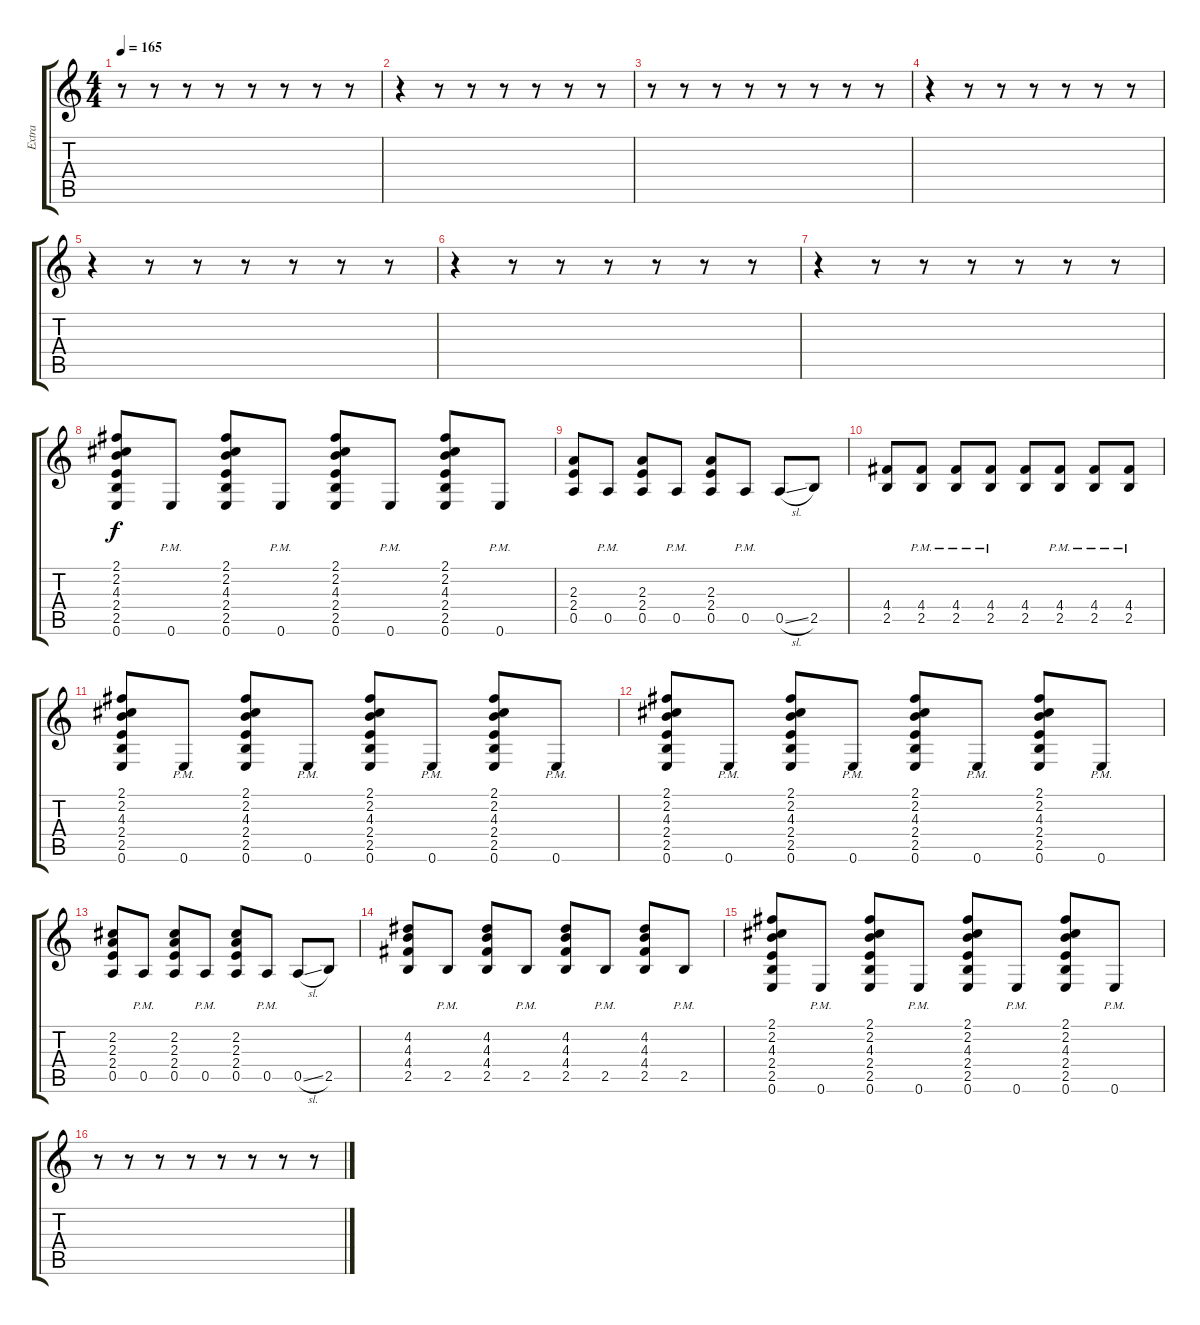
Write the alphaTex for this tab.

\track ("Extra" "Extra") {instrument distortionguitar}
\staff {score tabs}
\tuning (E4 B3 G3 D3 A2 E2) {hide}
\ts (4 4)
\tempo 165
\clef g2
\ks c
r.8{dy f} r.8 r.8 r.8 r.8 r.8 r.8 r.8 |
r.4 r.8 r.8 r.8 r.8 r.8 r.8 |
r.8 r.8 r.8 r.8 r.8 r.8 r.8 r.8 |
r.4 r.8 r.8 r.8 r.8 r.8 r.8 |
r.4 r.8 r.8 r.8 r.8 r.8 r.8 |
r.4 r.8 r.8 r.8 r.8 r.8 r.8 |
r.4 r.8 r.8 r.8 r.8 r.8 r.8 |
(2.1 2.2 4.3 2.4 2.5 0.6).8 0.6{pm}.8 (2.1 2.2 4.3 2.4 2.5 0.6).8 0.6{pm}.8 (2.1 2.2 4.3 2.4 2.5 0.6).8 0.6{pm}.8 (2.1 2.2 4.3 2.4 2.5 0.6).8 0.6{pm}.8 |
(2.3 2.4 0.5).8 0.5{pm}.8 (2.3 2.4 0.5).8 0.5{pm}.8 (2.3 2.4 0.5).8 0.5{pm}.8 0.5{sl}.8 2.5.8 |
(4.4 2.5).8 (4.4{pm} 2.5{pm}).8 (4.4{pm} 2.5{pm}).8 (4.4{pm} 2.5{pm}).8 (4.4 2.5).8 (4.4{pm} 2.5{pm}).8 (4.4{pm} 2.5{pm}).8 (4.4{pm} 2.5{pm}).8 |
(2.1 2.2 4.3 2.4 2.5 0.6).8 0.6{pm}.8 (2.1 2.2 4.3 2.4 2.5 0.6).8 0.6{pm}.8 (2.1 2.2 4.3 2.4 2.5 0.6).8 0.6{pm}.8 (2.1 2.2 4.3 2.4 2.5 0.6).8 0.6{pm}.8 |
(2.1 2.2 4.3 2.4 2.5 0.6).8 0.6{pm}.8 (2.1 2.2 4.3 2.4 2.5 0.6).8 0.6{pm}.8 (2.1 2.2 4.3 2.4 2.5 0.6).8 0.6{pm}.8 (2.1 2.2 4.3 2.4 2.5 0.6).8 0.6{pm}.8 |
(2.2 2.3 2.4 0.5).8 0.5{pm}.8 (2.2 2.3 2.4 0.5).8 0.5{pm}.8 (2.2 2.3 2.4 0.5).8 0.5{pm}.8 0.5{sl}.8 2.5.8 |
(4.2 4.3 4.4 2.5).8 2.5{pm}.8 (4.2 4.3 4.4 2.5).8 2.5{pm}.8 (4.2 4.3 4.4 2.5).8 2.5{pm}.8 (4.2 4.3 4.4 2.5).8 2.5{pm}.8 |
(2.1 2.2 4.3 2.4 2.5 0.6).8 0.6{pm}.8 (2.1 2.2 4.3 2.4 2.5 0.6).8 0.6{pm}.8 (2.1 2.2 4.3 2.4 2.5 0.6).8 0.6{pm}.8 (2.1 2.2 4.3 2.4 2.5 0.6).8 0.6{pm}.8 |
r.8 r.8 r.8 r.8 r.8 r.8 r.8 r.8
